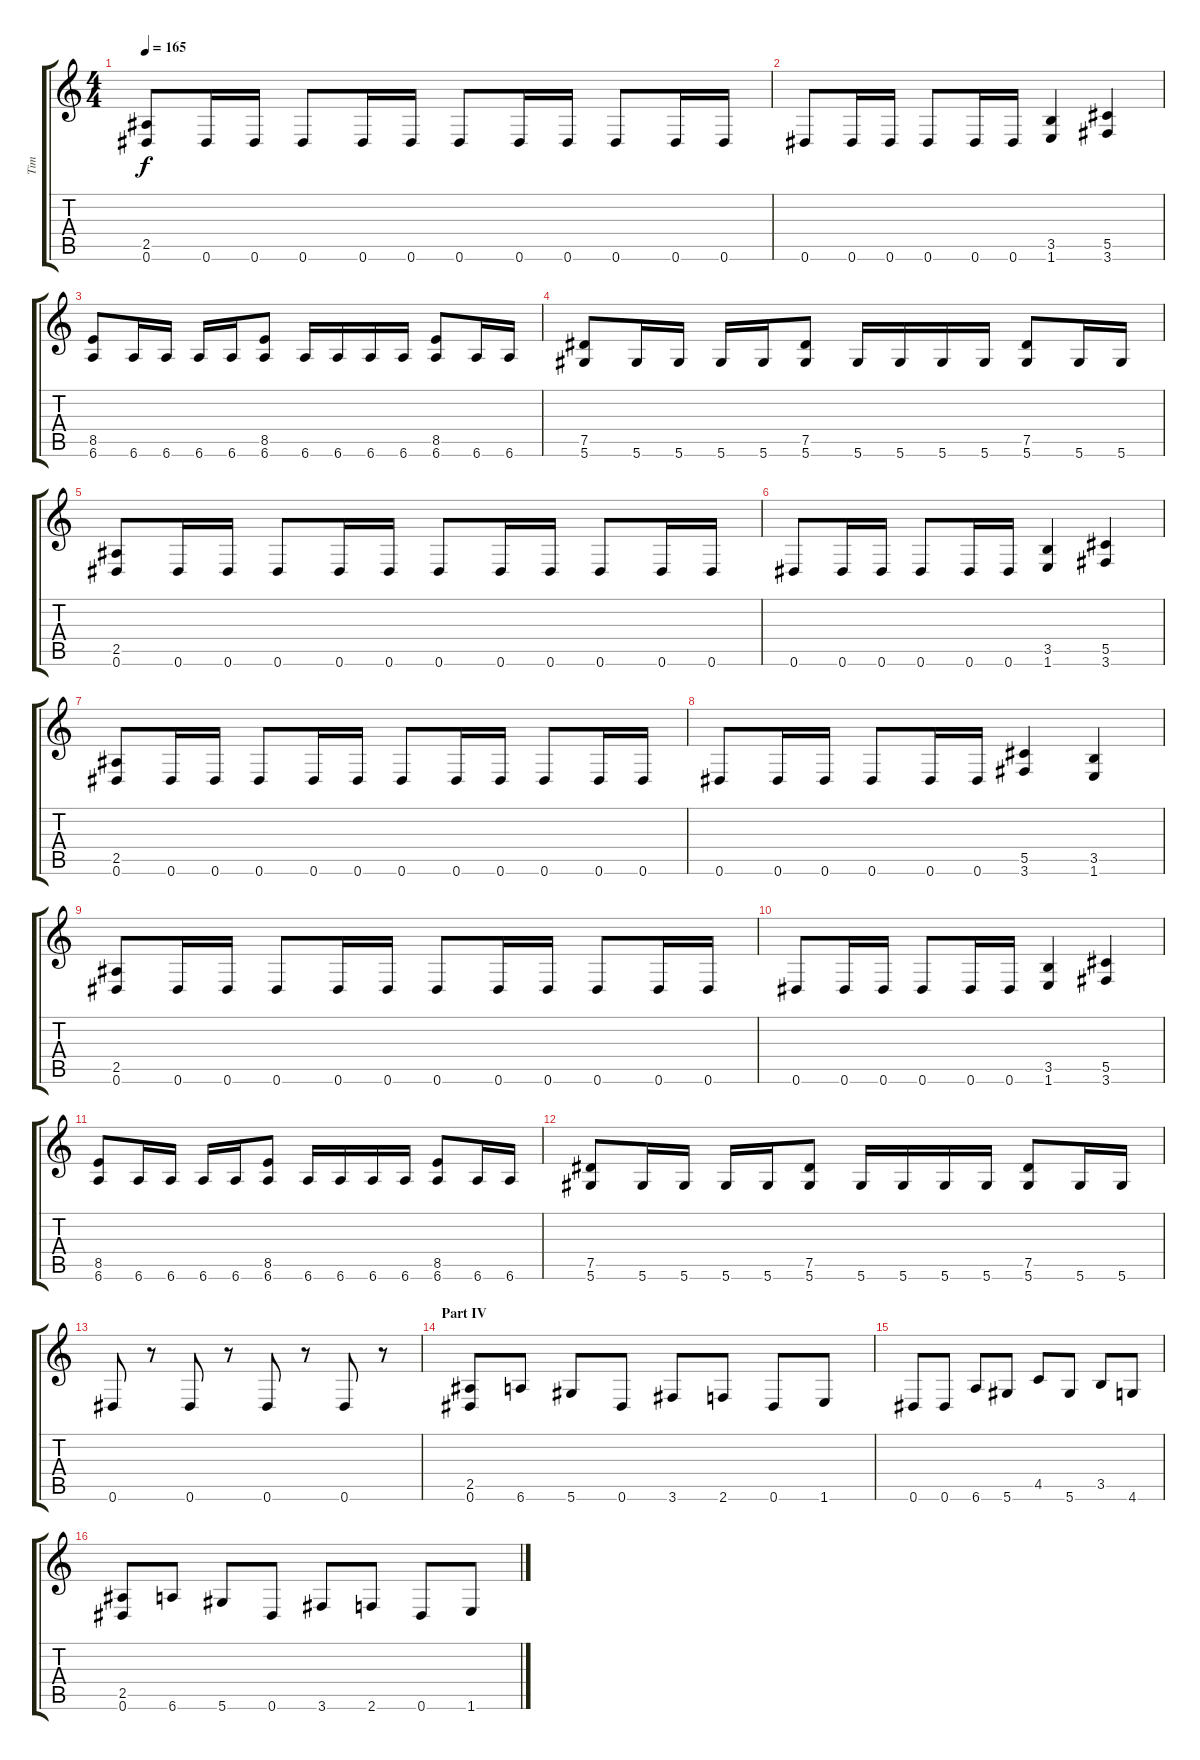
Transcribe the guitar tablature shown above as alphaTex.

\track ("Tim" "Tim") {instrument distortionguitar}
\staff {score tabs}
\tuning (Eb4 Bb3 Gb3 Db3 Ab2 Eb2) {hide}
\ts (4 4)
\tempo 165
\clef g2
\ks c
(2.5 0.6).8{dy f} 0.6.16 0.6.16 0.6.8 0.6.16 0.6.16 0.6.8 0.6.16 0.6.16 0.6.8 0.6.16 0.6.16 |
0.6.8 0.6.16 0.6.16 0.6.8 0.6.16 0.6.16 (3.5 1.6).4 (5.5 3.6).4 |
(8.5 6.6).8 6.6.16 6.6.16 6.6.16 6.6.16 (8.5 6.6).8 6.6.16 6.6.16 6.6.16 6.6.16 (8.5 6.6).8 6.6.16 6.6.16 |
(7.5 5.6).8 5.6.16 5.6.16 5.6.16 5.6.16 (7.5 5.6).8 5.6.16 5.6.16 5.6.16 5.6.16 (7.5 5.6).8 5.6.16 5.6.16 |
(2.5 0.6).8 0.6.16 0.6.16 0.6.8 0.6.16 0.6.16 0.6.8 0.6.16 0.6.16 0.6.8 0.6.16 0.6.16 |
0.6.8 0.6.16 0.6.16 0.6.8 0.6.16 0.6.16 (3.5 1.6).4 (5.5 3.6).4 |
(2.5 0.6).8 0.6.16 0.6.16 0.6.8 0.6.16 0.6.16 0.6.8 0.6.16 0.6.16 0.6.8 0.6.16 0.6.16 |
0.6.8 0.6.16 0.6.16 0.6.8 0.6.16 0.6.16 (5.5 3.6).4 (3.5 1.6).4 |
(2.5 0.6).8 0.6.16 0.6.16 0.6.8 0.6.16 0.6.16 0.6.8 0.6.16 0.6.16 0.6.8 0.6.16 0.6.16 |
0.6.8 0.6.16 0.6.16 0.6.8 0.6.16 0.6.16 (3.5 1.6).4 (5.5 3.6).4 |
(8.5 6.6).8 6.6.16 6.6.16 6.6.16 6.6.16 (8.5 6.6).8 6.6.16 6.6.16 6.6.16 6.6.16 (8.5 6.6).8 6.6.16 6.6.16 |
(7.5 5.6).8 5.6.16 5.6.16 5.6.16 5.6.16 (7.5 5.6).8 5.6.16 5.6.16 5.6.16 5.6.16 (7.5 5.6).8 5.6.16 5.6.16 |
0.6.8 r.8 0.6.8 r.8 0.6.8 r.8 0.6.8 r.8 |
\section ("" "Part IV")
(2.5 0.6).8 6.6.8 5.6.8 0.6.8 3.6.8 2.6.8 0.6.8 1.6.8 |
0.6.8 0.6.8 6.6.8 5.6.8 4.5.8 5.6.8 3.5.8 4.6.8 |
(2.5 0.6).8 6.6.8 5.6.8 0.6.8 3.6.8 2.6.8 0.6.8 1.6.8
